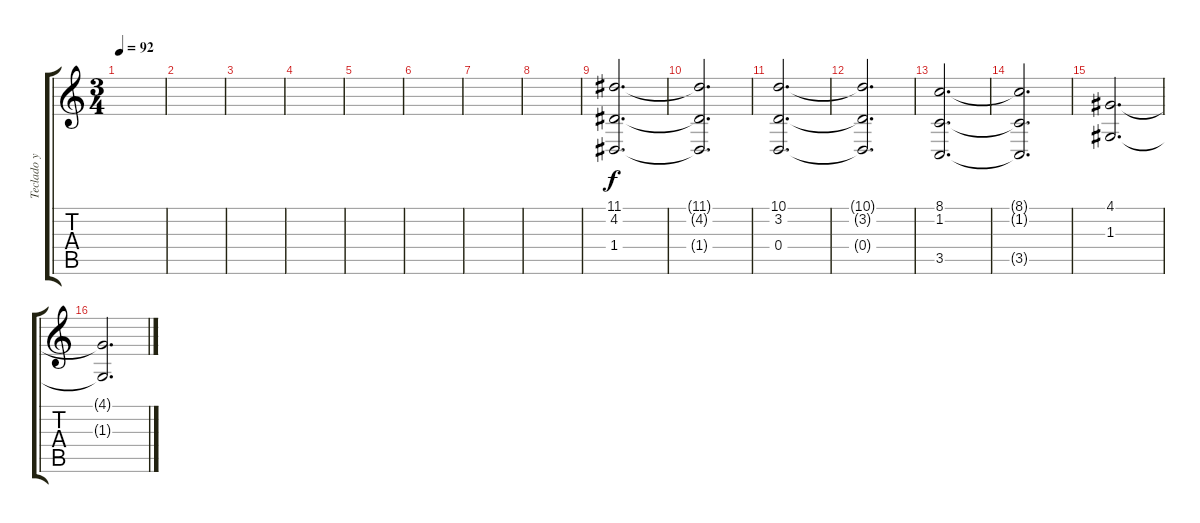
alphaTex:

\track ("Teclado y Strings" "Teclado y ") {instrument pad4choir}
\staff {score tabs}
\tuning (E4 B3 G3 D3 A2 E2) {hide}
\ts (3 4)
\tempo 92
\clef g2
\ks c
|
|
|
|
|
|
|
|
(11.1 4.2 1.4).2{d volume 7 instrument synthvoice} |
(11.1{t} 4.2{t} 1.4{t}).2{d} |
(10.1 3.2 0.4).2{d} |
(10.1{t} 3.2{t} 0.4{t}).2{d} |
(8.1 1.2 3.5).2{d} |
(8.1{t} 1.2{t} 3.5{t}).2{d} |
(4.1 1.3).2{d} |
(4.1{t} 1.3{t}).2{d}
